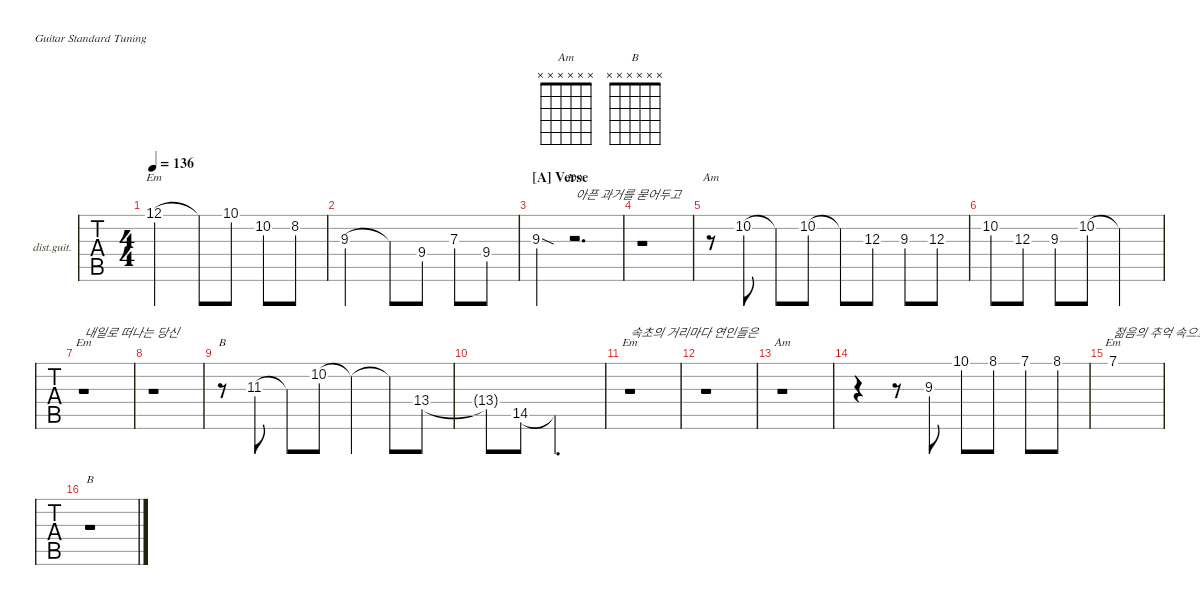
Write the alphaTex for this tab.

\defaultSystemsLayout 4
\hideDynamics
\bracketExtendMode nobrackets
\firstSystemTrackNameOrientation horizontal
\track ("Distortion Guitar" "dist.guit.") {instrument distortionguitar}
\staff {tabs}
\tuning (E4 B3 G3 D3 A2 E2)
\chord ("Em" x x x x x x)
\chord ("Am" x x x x x x)
\chord ("Em" 7 x x x x x) {firstfret 7 showdiagram false showfingering false}
\chord ("B" x x x x x x)
\chord ("Em" 12 x x x x x) {firstfret 12 showdiagram false showfingering false}
\ts (4 4)
\tempo 136
\clef g2
\ks c
12.1.2{ch "Em" dy mf} 12.1{t}.8 10.1.8 10.2.8 8.2.8 |
9.3.2 9.3{t}.8 9.4.8 7.3.8 9.4.8 |
\section ("A" "Verse")
9.3{sod}.4 r.2{d ch "Em" txt "아픈 과거를 묻어두고"} |
r.1 |
r.8{ch "Am"} 10.2.8 10.2{t}.8 10.2.8 10.2{t}.8 12.3.8 9.3.8 12.3.8 |
10.2.8 12.3.8 9.3.8 10.2.8 10.2{t}.2 |
r.1{ch "Em" txt "내일로 떠나는 당신"} |
r.1 |
r.8{ch "B"} 11.3{acc #}.8 11.3{t acc #}.8 10.2.8 10.2{t}.4 10.2{t}.8 13.4{acc #}.8 |
13.4{t acc #}.8 14.5.8 14.5{t}.2{d} |
r.1{ch "Em" txt "속초의 거리마다 연인들은"} |
r.1 |
r.1{ch "Am"} |
r.4 r.8 9.3.8 10.1.8 8.1.8 7.1.8 8.1.8 |
7.1.1{ch "Em" txt "젊음의 추억 속으로"} |
r.1{ch "B"}
